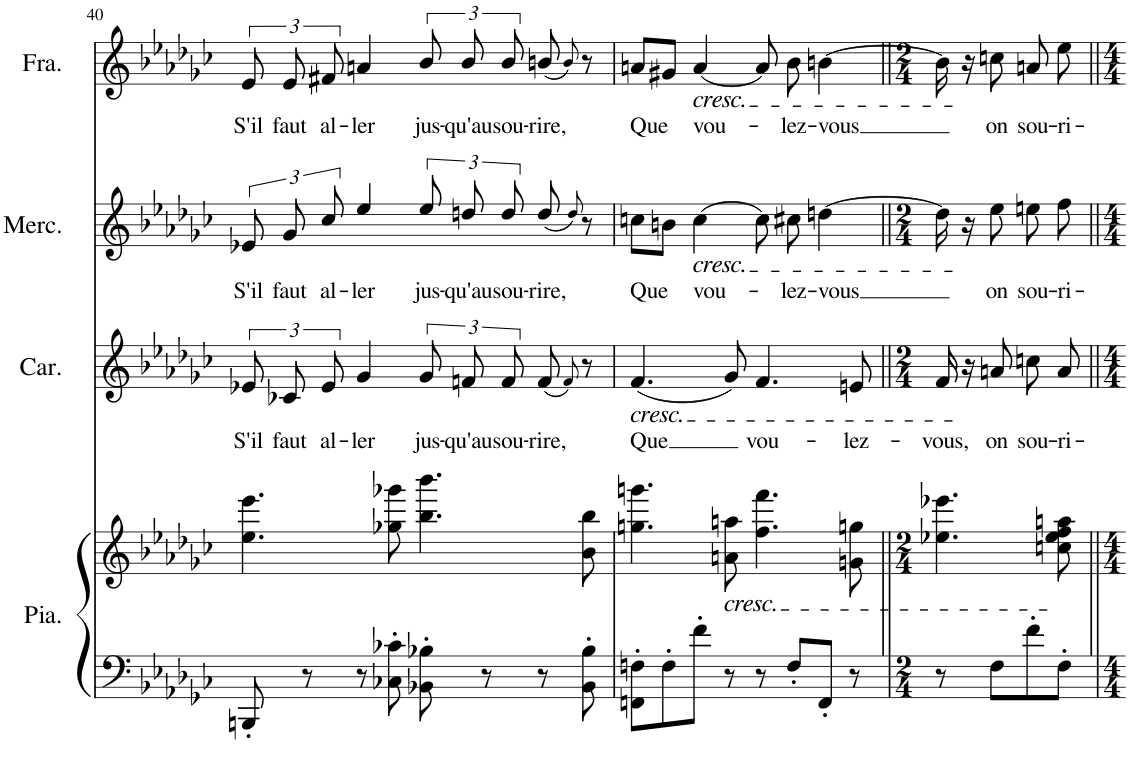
**kern	**kern	**kern	**text	**kern	**text	**kern	**text
*part4	*part4	*part3	*part3	*part2	*part2	*part1	*part1
*staff5	*staff4	*staff3	*staff3	*staff2	*staff2	*staff1	*staff1
*I"Piano	*	*I"Carmen	*	*I"Mercedes	*	*I"Fraquita	*
*I'Pia.	*	*I'Car.	*	*I'Merc.	*	*I'Fra.	*
!!LO:PB:g=z
*clefF4	*clefG2	*clefG2	*	*clefG2	*	*clefG2	*
*k[b-e-a-d-g-c-]	*k[b-e-a-d-g-c-]	*k[b-e-a-d-g-c-]	*	*k[b-e-a-d-g-c-]	*	*k[b-e-a-d-g-c-]	*
*M4/4	*M4/4	*M4/4	*	*M4/4	*	*M4/4	*
=40	=40	=40	=40	=40	=40	=40	=40
!	!	!	!LO:LY:b	!	!LO:LY:b	!	!LO:LY:b
8BBBn'/	4.ee-\ 4.eee-\	12e-X/L	S'il	12e-X/	S'il	12e-/	S'il
!	!	!	!LO:LY:b	!	!LO:LY:b	!	!LO:LY:b
.	.	12c-X/	faut	12g-/	faut	12e-/	faut
8r	.	.	.	.	.	.	.
!	!	!	!LO:LY:b	!	!LO:LY:b	!	!LO:LY:b
.	.	12e-/J	al-	12cc-/	al-	12f#X/	al-
!	!	!	!LO:LY:b	!	!LO:LY:b	!	!LO:LY:b
8r	.	4g-/	-ler	4ee-/	-ler	4an/	-ler
8C-X\' 8c-X\'	8gg-X\ 8ggg-X\	.	.	.	.	.	.
!	!	!	!LO:LY:b	!	!LO:LY:b	!	!LO:LY:b
8BB-X\' 8B-X\'	4.bb-\ 4.bbb-\	12g-/L	jus-	12ee-/	jus-	12b-/	jus-
!	!	!	!LO:LY:b	!	!LO:LY:b	!	!LO:LY:b
.	.	12fn/	-qu'au	12ddn/	-qu'au	12b-/	-qu'au
8r	.	.	.	.	.	.	.
!	!	!	!LO:LY:b	!	!LO:LY:b	!	!LO:LY:b
.	.	12f/J	sou-	12dd/	sou-	12b-/	sou-
!	!	!	!LO:LY:b	!	!LO:LY:b	!	!LO:LY:b
8r	.	(8f/	-rire,	(8dd/	-rire,	(8bn/	-rire,
.	.	8qf/)	.	8qdd/)	.	8qb/)	.
8BB-\' 8B-\'	8b-\ 8bb-\	8r	.	8r	.	8r	.
=41	=41	=41	=41	=41	=41	=41	=41
!	!	!LO:TX:b:i:t=cresc.	!	!	!	!	!
!	!	!	!LO:LY:b	!	!LO:LY:b	!	!LO:LY:b
8FFn\' 8Fn\'L	4.ggn\ 4.gggn\	(4.f/	Que	8ccn\L	Que	8an/L	Que
8F'\	.	.	.	8bn\J	.	8g#X/J	.
!	!	!	!	!	!	!LO:TX:b:i:t=cresc.	!
!	!	!	!	!LO:TX:b:i:t=cresc.	!	!	!
!	!	!	!	!	!LO:LY:b	!	!LO:LY:b
8f'\J	.	.	.	[4cc\	vou-	[4a/	vou-
!	!LO:TX:b:i:t=cresc.	!	!	!	!	!	!
8r	8an\ 8aan\	8g-/)	.	.	.	.	.
!	!	!	!LO:LY:b	!	!	!	!
8r	4.ff\ 4.fff\	4.f/	vou-	8cc\]	.	8a/]	.
!	!	!	!	!	!LO:LY:b	!	!LO:LY:b
8F'/L	.	.	.	8cc#X\	-lez-	8b-\	-lez-
!	!	!	!	!	!LO:LY:b	!	!LO:LY:b
8FF'/J	.	.	.	[4ddn\	-vous	[4bn\	-vous
!	!	!	!LO:LY:b	!	!	!	!
8r	8gn\ 8ggn\	8en/	-lez-	.	.	.	.
=42||	=42||	=42||	=42||	=42||	=42||	=42||	=42||
*M2/4	*M2/4	*M2/4	*	*M2/4	*	*M2/4	*
!	!	!	!LO:LY:b	!	!	!	!
8r	4.ee-X\ 4.eee-X\	16f/	-vous,	16dd\]	.	16b\]	.
.	.	16r	.	16r	.	16r	.
!	!	!	!LO:LY:b	!	!LO:LY:b	!	!LO:LY:b
8F\L	.	8an/	on	8ee-\	on	8ccn\	on
!	!	!	!LO:LY:b	!	!LO:LY:b	!	!LO:LY:b
8f'\	.	8ccn\L	sou-	8een\	sou-	8an/	sou-
!	!	!	!LO:LY:b	!	!LO:LY:b	!	!LO:LY:b
8F'\J	8ccn\ 8ee-\ 8ff\ 8aan\	8a\J	-ri-	8ff\	-ri-	8ee-\	-ri-
=||	=||	=||	=||	=||	=||	=||	=||
*-	*-	*-	*-	*-	*-	*-	*-
